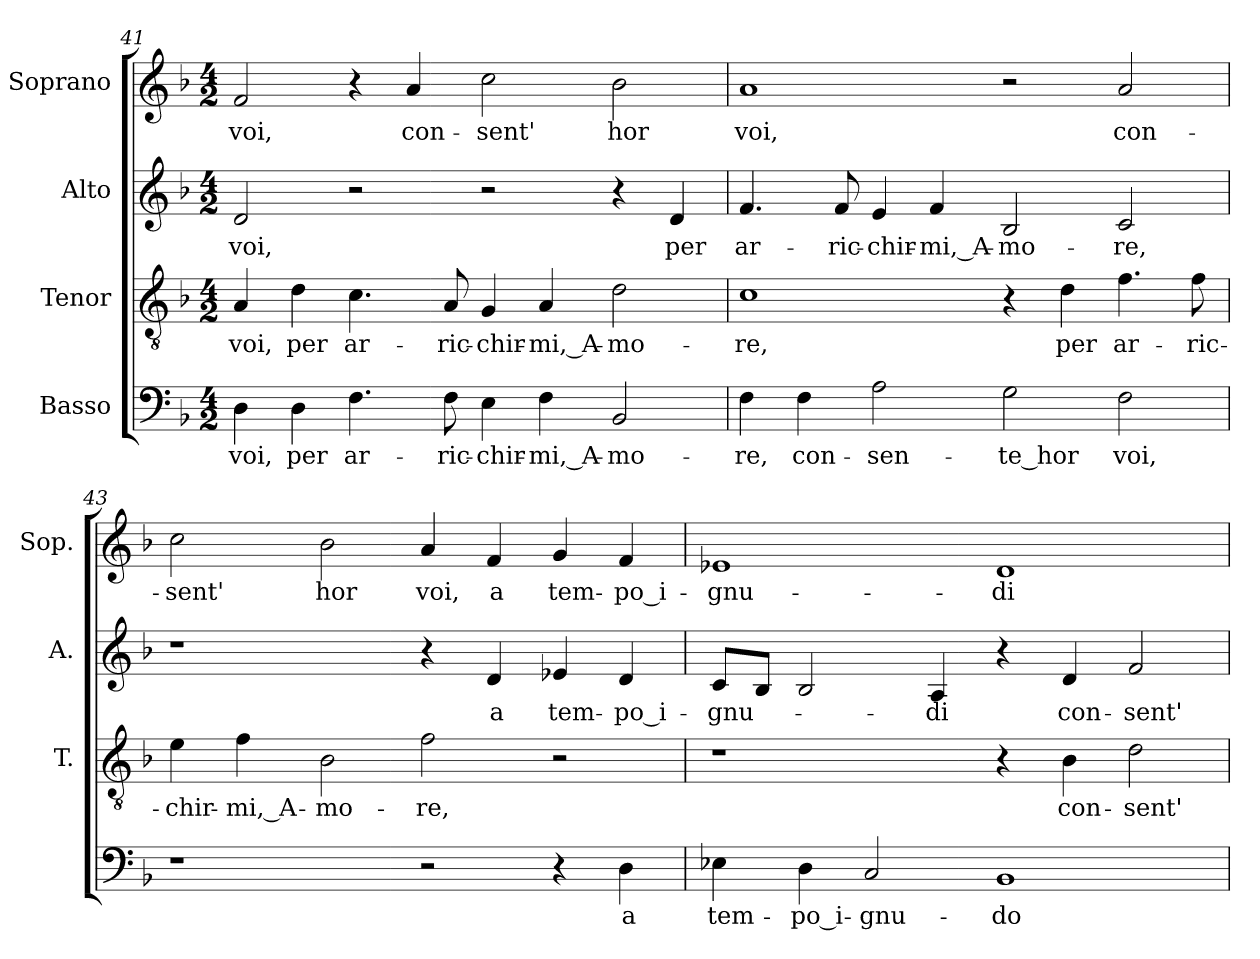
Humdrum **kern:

**kern	**text	**kern	**text	**kern	**text	**kern	**text
*part4	*part4	*part3	*part3	*part2	*part2	*part1	*part1
*staff4	*staff4	*staff3	*staff3	*staff2	*staff2	*staff1	*staff1
*I"Basso	*	*I"Tenor	*	*I"Alto	*	*I"Soprano	*
*	*	*I'T.	*	*I'A.	*	*I'Sop.	*
!!LO:LB:g=z
*clefF4	*	*clefGv2	*	*clefG2	*	*clefG2	*
*	*	*ITrd7c12	*	*	*	*	*
*k[b-]	*	*k[b-]	*	*k[b-]	*	*k[b-]	*
*F:	*	*F:	*	*F:	*	*F:	*
*M4/2	*	*M4/2	*	*M4/2	*	*M4/2	*
=41	=41	=41	=41	=41	=41	=41	=41
!	!LO:LY:b:color=#000000	!	!	!	!	!	!
!	!	!	!LO:LY:b:color=#000000	!	!	!	!
!	!	!	!	!	!LO:LY:b:color=#000000	!	!
!	!	!	!	!	!	!	!LO:LY:b:color=#000000
4Di\	voi,	4AAi/	voi,	2di/	voi,	2fi/	voi,
!	!LO:LY:b:color=#000000	!	!	!	!	!	!
!	!	!	!LO:LY:b:color=#000000	!	!	!	!
4Di\	per	4Di\	per	.	.	.	.
!	!LO:LY:b:color=#000000	!	!	!	!	!	!
!	!	!	!LO:LY:b:color=#000000	!	!	!	!
4.Fi\	ar-	4.Ci\	ar-	2r	.	4r	.
!	!	!	!	!	!	!	!LO:LY:b:color=#000000
.	.	.	.	.	.	4ai/	con-
!	!LO:LY:b:color=#000000	!	!	!	!	!	!
!	!	!	!LO:LY:b:color=#000000	!	!	!	!
8Fi\	-ric-	8AAi/	-ric-	.	.	.	.
!	!LO:LY:b:color=#000000	!	!	!	!	!	!
!	!	!	!LO:LY:b:color=#000000	!	!	!	!
!	!	!	!	!	!	!	!LO:LY:b:color=#000000
4Ei\	-chir-	4GGi/	-chir-	2r	.	2cci\	-sent'
!	!LO:LY:b:color=#000000	!	!	!	!	!	!
!	!	!	!LO:LY:b:color=#000000	!	!	!	!
4Fi\	-mi,_A-	4AAi/	-mi,_A-	.	.	.	.
!	!LO:LY:b:color=#000000	!	!	!	!	!	!
!	!	!	!LO:LY:b:color=#000000	!	!	!	!
!	!	!	!	!	!	!	!LO:LY:b:color=#000000
2BB-i/	-mo-	2Di\	-mo-	4r	.	2b-i\	hor
!	!	!	!	!	!LO:LY:b:color=#000000	!	!
.	.	.	.	4di/	per	.	.
=42	=42	=42	=42	=42	=42	=42	=42
!	!LO:LY:b:color=#000000	!	!	!	!	!	!
!	!	!	!LO:LY:b:color=#000000	!	!	!	!
!	!	!	!	!	!LO:LY:b:color=#000000	!	!
!	!	!	!	!	!	!	!LO:LY:b:color=#000000
4Fi\	-re,	1Ci	-re,	4.fi/	ar-	1ai	voi,
!	!LO:LY:b:color=#000000	!	!	!	!	!	!
4Fi\	con-	.	.	.	.	.	.
!	!	!	!	!	!LO:LY:b:color=#000000	!	!
.	.	.	.	8fi/	-ric-	.	.
!	!LO:LY:b:color=#000000	!	!	!	!	!	!
!	!	!	!	!	!LO:LY:b:color=#000000	!	!
2Ai\	-sen-	.	.	4ei/	-chir-	.	.
!	!	!	!	!	!LO:LY:b:color=#000000	!	!
.	.	.	.	4fi/	-mi,_A-	.	.
!	!LO:LY:b:color=#000000	!	!	!	!	!	!
!	!	!	!	!	!LO:LY:b:color=#000000	!	!
2Gi\	-te_hor	4r	.	2B-i/	-mo-	2r	.
!	!	!	!LO:LY:b:color=#000000	!	!	!	!
.	.	4Di\	per	.	.	.	.
!	!LO:LY:b:color=#000000	!	!	!	!	!	!
!	!	!	!LO:LY:b:color=#000000	!	!	!	!
!	!	!	!	!	!LO:LY:b:color=#000000	!	!
!	!	!	!	!	!	!	!LO:LY:b:color=#000000
2Fi\	voi,	4.Fi\	ar-	2ci/	-re,	2ai/	con-
!	!	!	!LO:LY:b:color=#000000	!	!	!	!
.	.	8Fi\	-ric-	.	.	.	.
=43	=43	=43	=43	=43	=43	=43	=43
!	!	!	!LO:LY:b:color=#000000	!	!	!	!
!	!	!	!	!	!	!	!LO:LY:b:color=#000000
1r	.	4Ei\	-chir-	1r	.	2cci\	-sent'
!	!	!	!LO:LY:b:color=#000000	!	!	!	!
.	.	4Fi\	-mi,_A-	.	.	.	.
!	!	!	!LO:LY:b:color=#000000	!	!	!	!
!	!	!	!	!	!	!	!LO:LY:b:color=#000000
.	.	2BB-i\	-mo-	.	.	2b-i\	hor
!	!	!	!LO:LY:b:color=#000000	!	!	!	!
!	!	!	!	!	!	!	!LO:LY:b:color=#000000
2r	.	2Fi\	-re,	4r	.	4ai/	voi,
!	!	!	!	!	!LO:LY:b:color=#000000	!	!
!	!	!	!	!	!	!	!LO:LY:b:color=#000000
.	.	.	.	4di/	a	4fi/	a
!	!	!	!	!	!LO:LY:b:color=#000000	!	!
!	!	!	!	!	!	!	!LO:LY:b:color=#000000
4r	.	2r	.	4e-Xi/	tem-	4gi/	tem-
!	!LO:LY:b:color=#000000	!	!	!	!	!	!
!	!	!	!	!	!LO:LY:b:color=#000000	!	!
!	!	!	!	!	!	!	!LO:LY:b:color=#000000
4Di\	a	.	.	4di/	-po_i-	4fi/	-po_i-
!!LO:PB:g=z
=44	=44	=44	=44	=44	=44	=44	=44
!	!LO:LY:b:color=#000000	!	!	!	!	!	!
!	!	!	!	!	!LO:LY:b:color=#000000	!	!
!	!	!	!	!	!	!	!LO:LY:b:color=#000000
4E-Xi\	tem-	1r	.	8ci/L	-gnu-	1e-Xi	-gnu-
.	.	.	.	8B-i/J	.	.	.
!	!LO:LY:b:color=#000000	!	!	!	!	!	!
4Di\	-po_i-	.	.	2B-i/	.	.	.
!	!LO:LY:b:color=#000000	!	!	!	!	!	!
2Ci/	-gnu-	.	.	.	.	.	.
!	!	!	!	!	!LO:LY:b:color=#000000	!	!
.	.	.	.	4Ai/	-di	.	.
!	!LO:LY:b:color=#000000	!	!	!	!	!	!
!	!	!	!	!	!	!	!LO:LY:b:color=#000000
1BB-i	-do	4r	.	4r	.	1di	-di
!	!	!	!LO:LY:b:color=#000000	!	!	!	!
!	!	!	!	!	!LO:LY:b:color=#000000	!	!
.	.	4BB-i\	con-	4di/	con-	.	.
!	!	!	!LO:LY:b:color=#000000	!	!	!	!
!	!	!	!	!	!LO:LY:b:color=#000000	!	!
.	.	2Di\	-sent'	2fi/	-sent'	.	.
=	=	=	=	=	=	=	=
*-	*-	*-	*-	*-	*-	*-	*-
